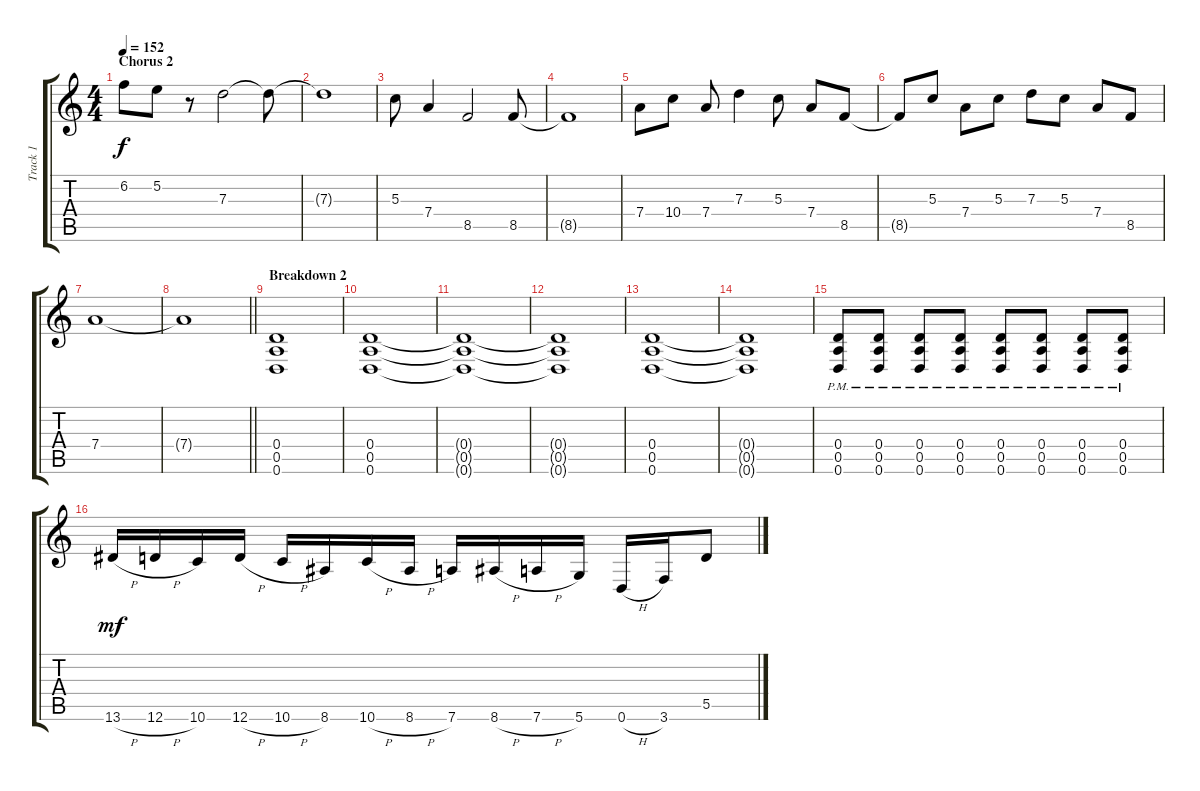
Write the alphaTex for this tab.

\track ("Track 1" "Track 1") {instrument distortionguitar}
\staff {score tabs}
\tuning (E4 B3 G3 D3 A2 D2) {hide}
\ts (4 4)
\section ("" "Chorus 2")
\tempo 152
\clef g2
\ks c
6.2.8{dy f} 5.2.8 r.8 7.3.2 7.3{t}.8 |
7.3{t}.1 |
5.3.8 7.4.4 8.5.2 8.5.8 |
8.5{t}.1 |
7.4.8 10.4.8 7.4.8 7.3.4 5.3.8 7.4.8 8.5.8 |
8.5{t}.8 5.3.8 7.4.8 5.3.8 7.3.8 5.3.8 7.4.8 8.5.8 |
7.4.1 |
\barLineRight lightlight
7.4{t}.1 |
\section ("" "Breakdown 2")
(0.4 0.5 0.6).1{volume 5} |
(0.4 0.5 0.6).1 |
(0.4{t} 0.5{t} 0.6{t}).1 |
(0.4{t} 0.5{t} 0.6{t}).1 |
(0.4 0.5 0.6).1{volume 13} |
(0.4{t} 0.5{t} 0.6{t}).1 |
(0.4{pm} 0.5{pm} 0.6{pm}).8 (0.4{pm} 0.5{pm} 0.6{pm}).8 (0.4{pm} 0.5{pm} 0.6{pm}).8 (0.4{pm} 0.5{pm} 0.6{pm}).8 (0.4{pm} 0.5{pm} 0.6{pm}).8 (0.4{pm} 0.5{pm} 0.6{pm}).8 (0.4{pm} 0.5{pm} 0.6{pm}).8 (0.4{pm} 0.5{pm} 0.6{pm}).8 |
13.6{h}.16{dy mf} 12.6{h}.16 10.6.16 12.6{h}.16 10.6{h}.16 8.6.16 10.6{h}.16 8.6{h}.16 7.6.16 8.6{h}.16 7.6{h}.16 5.6.16 0.6{h}.16 3.6.16 5.5.8
